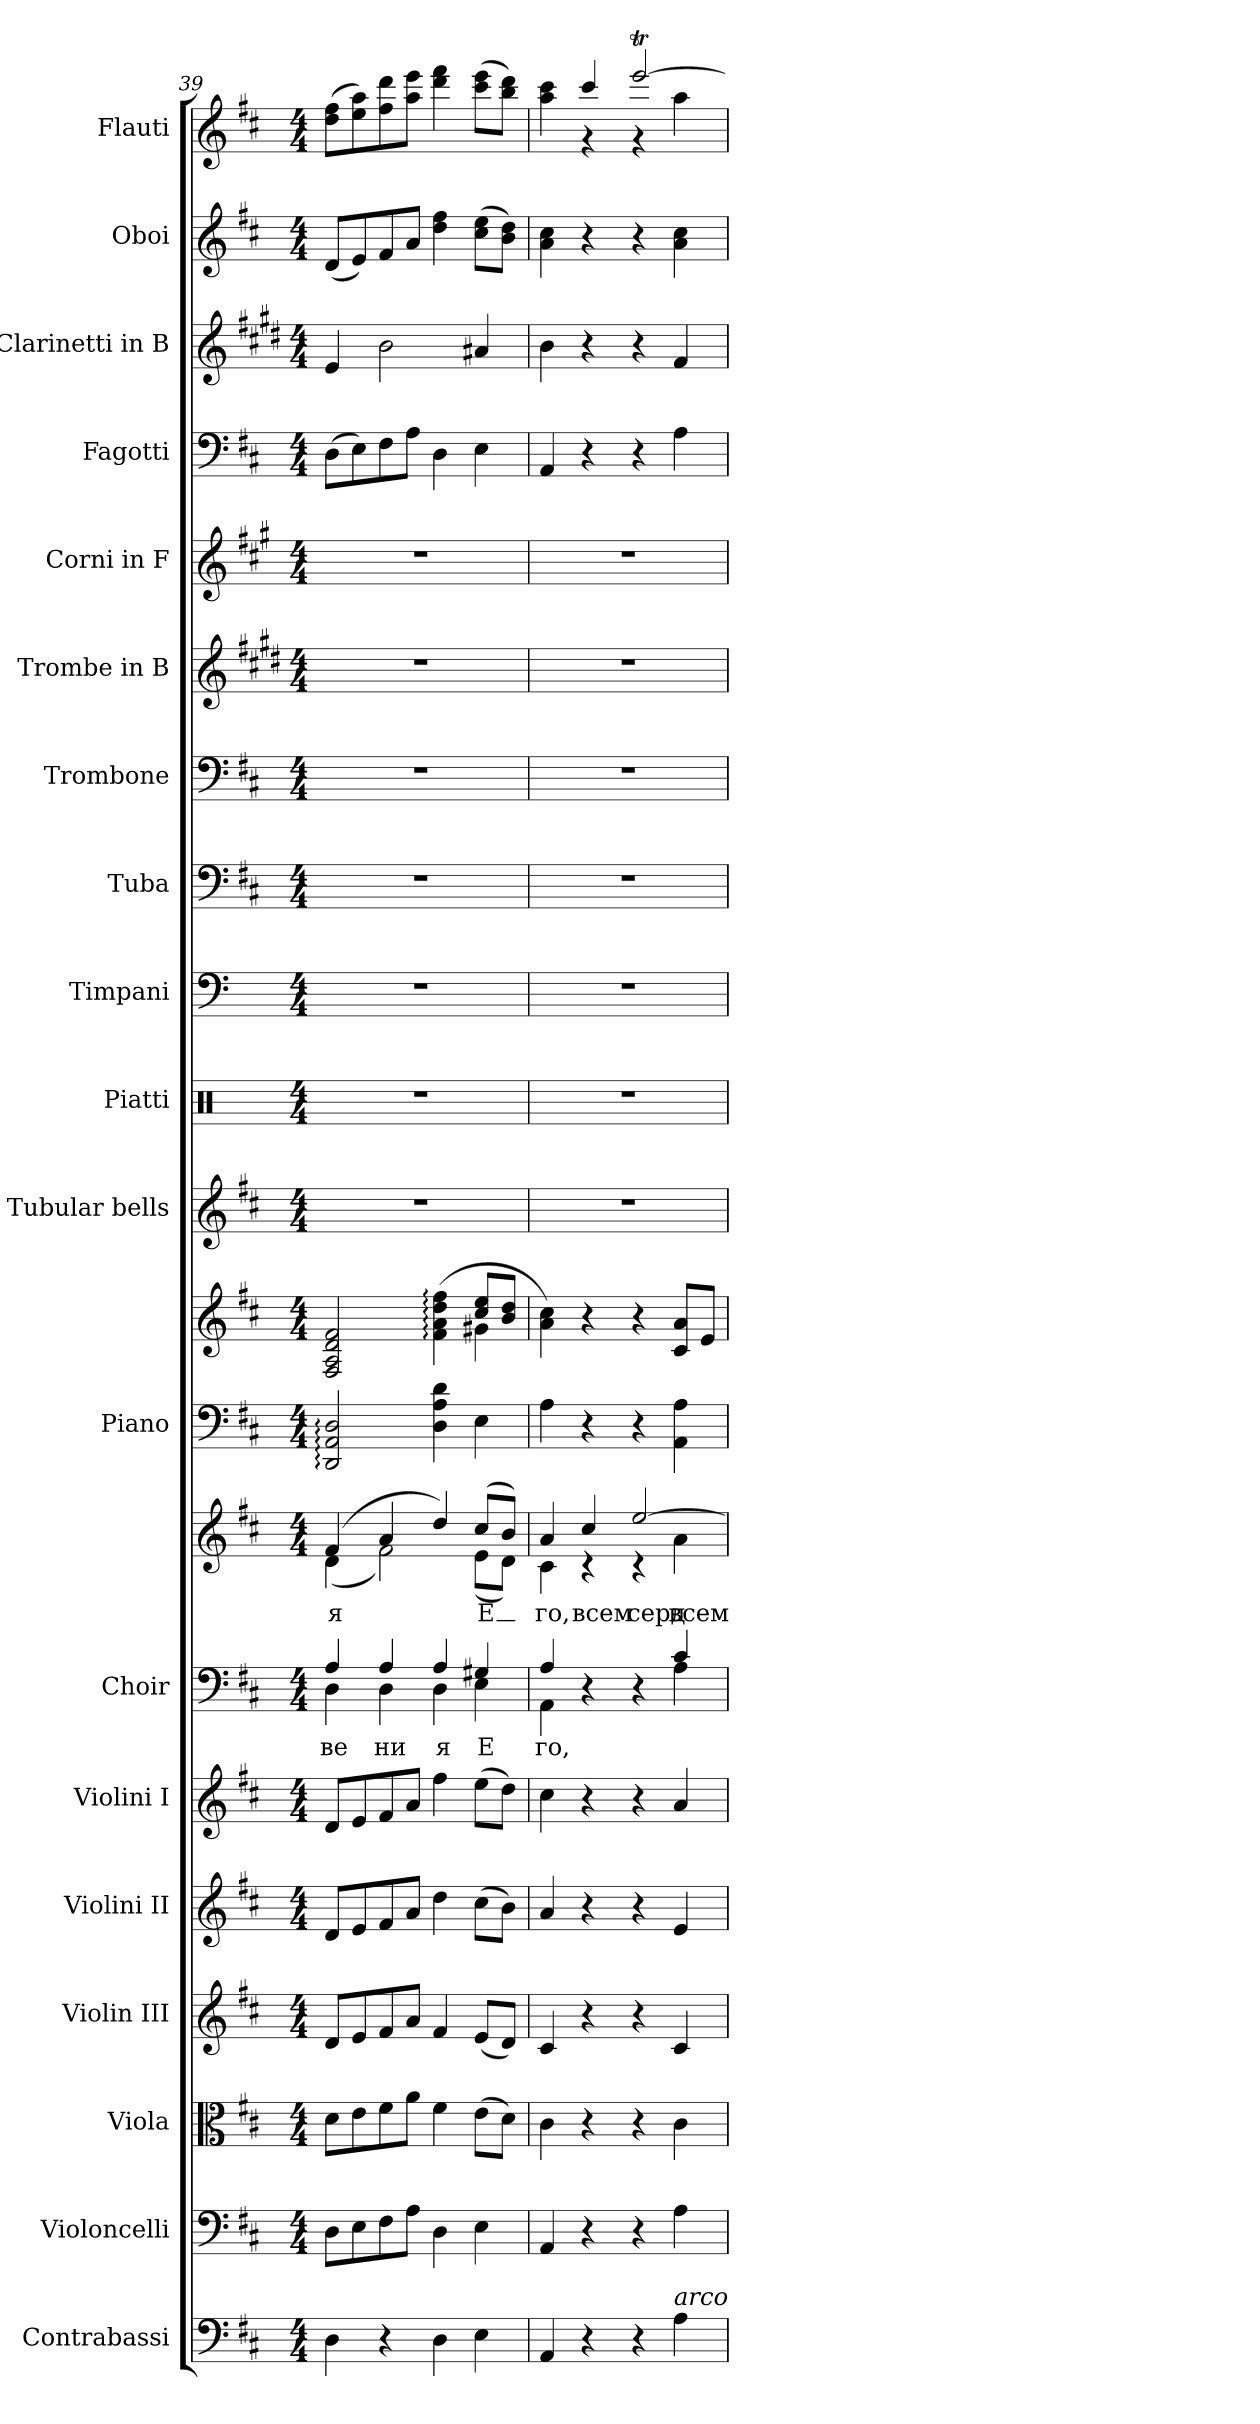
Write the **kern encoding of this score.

**kern	**kern	**kern	**kern	**kern	**kern	**kern	**text	**kern	**text	**kern	**kern	**kern	**kern	**kern	**kern	**kern	**kern	**kern	**kern	**kern	**kern	**kern
*part19	*part18	*part17	*part16	*part15	*part14	*part13	*part13	*part13	*part13	*part12	*part12	*part11	*part10	*part9	*part8	*part7	*part6	*part5	*part4	*part3	*part2	*part1
*staff21	*staff20	*staff19	*staff18	*staff17	*staff16	*staff15	*staff15	*staff14	*staff14	*staff13	*staff12	*staff11	*staff10	*staff9	*staff8	*staff7	*staff6	*staff5	*staff4	*staff3	*staff2	*staff1
*I"Contrabassi	*I"Violoncelli	*I"Viola	*I"Violin III	*I"Violini II	*I"Violini I	*I"Choir	*	*	*	*I"Piano	*	*I"Tubular bells	*I"Piatti	*I"Timpani	*I"Tuba	*I"Trombone	*I"Trombe in B	*I"Corni in F	*I"Fagotti	*I"Clarinetti in B	*I"Oboi	*I"Flauti
*	*	*	*I'Vln. II	*	*	*	*	*	*	*	*	*	*	*	*	*	*	*	*	*	*	*
*clefF4	*clefF4	*clefC3	*clefG2	*clefG2	*clefG2	*clefF4	*	*clefG2	*	*clefF4	*clefG2	*clefG2	*clefX	*clefF4	*clefF4	*clefF4	*clefG2	*clefG2	*clefF4	*clefG2	*clefG2	*clefG2
*ITrd7c12	*	*	*	*	*	*	*	*	*	*	*	*	*	*	*	*	*ITrd1c2	*ITrd4c7	*	*ITrd1c2	*	*
*k[f#c#]	*k[f#c#]	*k[f#c#]	*k[f#c#]	*k[f#c#]	*k[f#c#]	*k[f#c#]	*	*k[f#c#]	*	*k[f#c#]	*k[f#c#]	*k[f#c#]	*k[]	*k[]	*k[f#c#]	*k[f#c#]	*k[f#c#]	*k[f#c#]	*k[f#c#]	*k[f#c#]	*k[f#c#]	*k[f#c#]
*D:	*D:	*D:	*D:	*D:	*D:	*D:	*	*D:	*	*D:	*D:	*D:	*C:	*C:	*D:	*D:	*D:	*D:	*D:	*D:	*D:	*D:
*M4/4	*M4/4	*M4/4	*M4/4	*M4/4	*M4/4	*M4/4	*	*M4/4	*	*M4/4	*M4/4	*M4/4	*M4/4	*M4/4	*M4/4	*M4/4	*M4/4	*M4/4	*M4/4	*M4/4	*M4/4	*M4/4
=39	=39	=39	=39	=39	=39	=39	=39	=39	=39	=39	=39	=39	=39	=39	=39	=39	=39	=39	=39	=39	=39	=39
*	*	*	*	*	*	*^	*	*	*	*	*	*	*	*	*	*	*	*	*	*	*	*
!	!	!	!	!	!	!	!	!LO:LY:b:color=#000000	!	!	!	!	!	!	!	!	!	!	!	!	!	!	!
*	*	*	*	*	*	*	*	*	*^	*	*	*	*	*	*	*	*	*	*	*	*	*	*
!	!	!	!	!	!	!	!	!	!	!	!LO:LY:b:color=#000000	!	!	!	!	!	!	!	!	!	!	!	!	!
*	*	*	*	*	*	*	*	*	*	*	*	*	*^	*	*	*	*	*	*	*	*	*	*	*
4DDi\	8Di\L	8di\L	8di/L	8di/L	8di/L	4Ai/	4Di\	ве_	(4f#i/	(4di\	я	2DDi/: 2AAi: 2Di:	2F#i/ 2Ai 2di 2f#i	2ryy	1r	1r	1r	1r	1r	1r	1r	(8Di\L	4di/	(8di/L	(8ddi\ 8ff#iL
.	8Ei\	8ei\	8ei/	8ei/	8ei/	.	.	.	.	.	.	.	.	.	.	.	.	.	.	.	.	8Ei\)	.	8ei/)	8eei\ 8aai)
!	!	!	!	!	!	!	!	!LO:LY:b:color=#000000	!	!	!	!	!	!	!	!	!	!	!	!	!	!	!	!	!
4r	8F#i\	8f#i\	8f#i/	8f#i/	8f#i/	4Ai/	4Di\	ни_	4ai/	2f#i\)	.	.	.	.	.	.	.	.	.	.	.	8F#i\	2ai\	8f#i/	8ff#i\ 8dddi
.	8Ai\J	8ai\J	8ai/J	8ai/J	8ai/J	.	.	.	.	.	.	.	.	.	.	.	.	.	.	.	.	8Ai\J	.	8ai/J	8aai\ 8eeeiJ
!	!	!	!	!	!	!	!	!LO:LY:b:color=#000000	!	!	!	!	!	!	!	!	!	!	!	!	!	!	!	!	!
4DDi\	4Di\	4f#i\	4f#i/	4ddi\	4ff#i\	4Ai/	4Di\	я	4ddi/)	.	.	4Di\ 4Ai 4di	(4f#i\: 4ai: 4ddi: 4ff#i:	4ryy	.	.	.	.	.	.	.	4Di\	.	4ddi\ 4ff#i	4dddi\ 4fff#i
!	!	!	!	!	!	!	!	!LO:LY:b:color=#000000	!	!	!	!	!	!	!	!	!	!	!	!	!	!	!	!	!
!	!	!	!	!	!	!	!	!	!	!	!LO:LY:b:color=#000000	!	!	!	!	!	!	!	!	!	!	!	!	!	!
4EEi\	4Ei\	(8ei\L	(8ei/L	(8cc#i\L	(8eei\L	4G#Xi/	4Ei\	Е_	(8cc#i/L	(8ei\L	Е_	4Ei\	8cc#i/ 8eeiL	4g#Xi\	.	.	.	.	.	.	.	4Ei\	4g#Xi/	(8cc#i\ 8eeiL	(8ccc#i\ 8eeeiL
.	.	8di\J)	8di/J)	8bi\J)	8ddi\J)	.	.	.	8bi/J)	8di\J)	.	.	8bi/ 8ddiJ	.	.	.	.	.	.	.	.	.	.	8bi\ 8ddiJ)	8bbi\ 8dddiJ)
*	*	*	*	*	*	*	*	*	*	*	*	*	*v	*v	*	*	*	*	*	*	*	*	*	*	*
!!LO:PB:g=z
=40	=40	=40	=40	=40	=40	=40	=40	=40	=40	=40	=40	=40	=40	=40	=40	=40	=40	=40	=40	=40	=40	=40	=40	=40
!	!	!	!	!	!	!	!	!LO:LY:b:color=#000000	!	!	!	!	!	!	!	!	!	!	!	!	!	!	!	!
!	!	!	!	!	!	!	!	!	!	!	!LO:LY:b:color=#000000	!	!	!	!	!	!	!	!	!	!	!	!	!
*	*	*	*	*	*	*	*	*	*	*	*	*	*	*	*	*	*	*	*	*	*	*	*	*^
4AAAi/	4AAi/	4c#i\	4c#i/	4ai/	4cc#i\	4Ai/	4AAi\	го,	4ai/	4c#i\	го,	4Ai\	4ai\ 4cc#i)	1r	1r	1r	1r	1r	1r	1r	4AAi/	4ai\	4ai\ 4cc#i	4aai\ 4ccc#i	4ryy
!	!	!	!	!	!	!	!	!	!	!	!LO:LY:a:color=#000000	!	!	!	!	!	!	!	!	!	!	!	!	!	!
4r	4r	4r	4r	4r	4r	4r	4ryy	.	4cc#i/	4r	всем	4r	4r	.	.	.	.	.	.	.	4r	4r	4r	4ccc#i/	4r
!	!	!	!	!	!	!	!	!	!	!	!LO:LY:a:color=#000000	!	!	!	!	!	!	!	!	!	!	!	!	!	!
4r	4r	4r	4r	4r	4r	4r	4ryy	.	[>2eei/	4r	серд_	4r	4r	.	.	.	.	.	.	.	4r	4r	4r	[>2eeeTi/	4r
!LO:TX:a:i:t=arco	!	!	!	!	!	!	!	!	!	!	!	!	!	!	!	!	!	!	!	!	!	!	!	!	!
!	!	!	!	!	!	!	!	!	!	!	!LO:LY:b:color=#000000	!	!	!	!	!	!	!	!	!	!	!	!	!	!
4AAi\	4Ai\	4c#i\	4c#i/	4ei/	4ai/	4c#i/	4Ai\	.	.	4ai\	всем	4AAi\ 4Ai	8c#i/ 8aiL	.	.	.	.	.	.	.	4Ai\	4ei/	4ai\ 4cc#i	.	4aai\
.	.	.	.	.	.	.	.	.	.	.	.	.	8ei/J	.	.	.	.	.	.	.	.	.	.	.	.
*	*	*	*	*	*	*v	*v	*	*	*	*	*	*	*	*	*	*	*	*	*	*	*	*	*v	*v
*	*	*	*	*	*	*	*	*v	*v	*	*	*	*	*	*	*	*	*	*	*	*	*	*
=	=	=	=	=	=	=	=	=	=	=	=	=	=	=	=	=	=	=	=	=	=	=
*-	*-	*-	*-	*-	*-	*-	*-	*-	*-	*-	*-	*-	*-	*-	*-	*-	*-	*-	*-	*-	*-	*-
